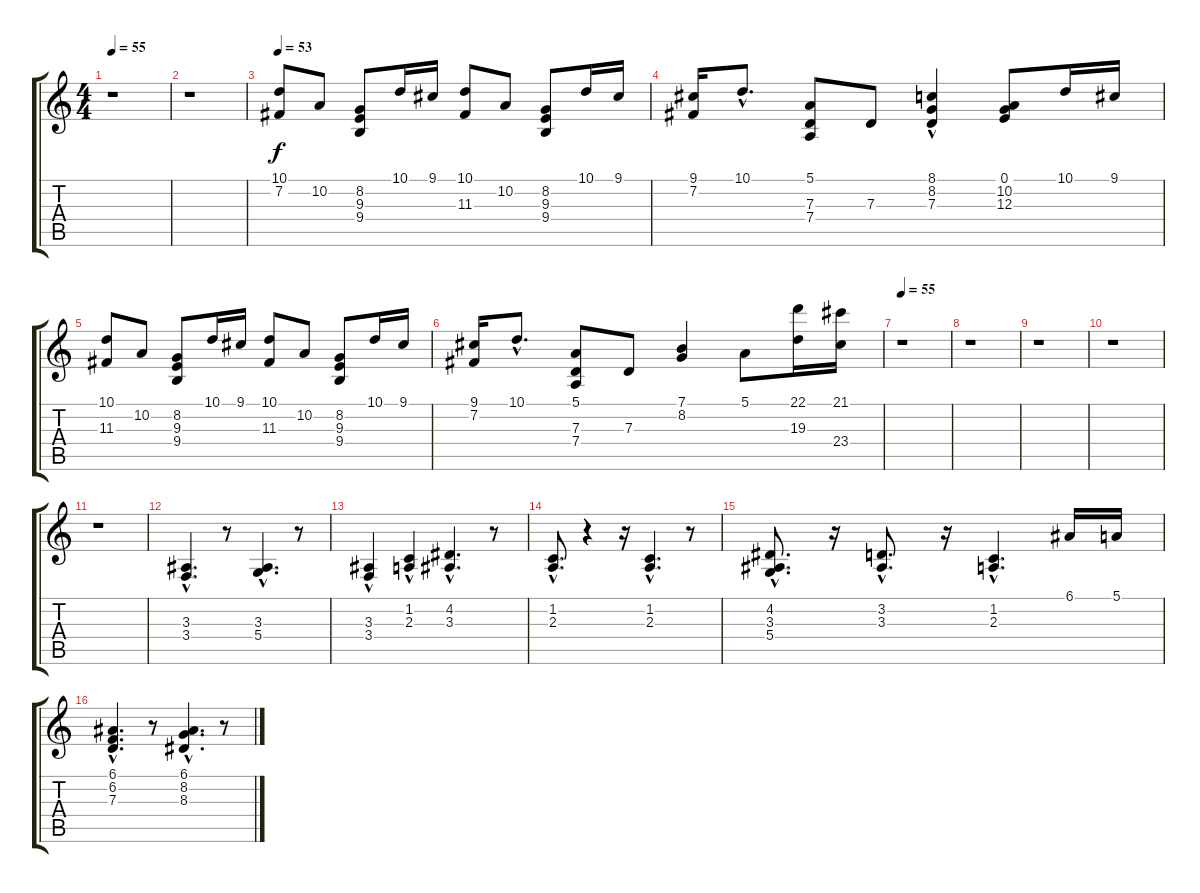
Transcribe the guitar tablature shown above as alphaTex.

\track "" {instrument timpani}
\staff {score tabs}
\tuning (E4 B3 G3 D3 A2 E2) {hide}
\ts (4 4)
\tempo 55
\clef g2
\ks c
r.1{dy f} |
r.1 |
\tempo 53
(10.1 7.2).8{volume 9} 10.2.8 (8.2 9.3 9.4).8 10.1.16 9.1.16 (10.1 11.3).8 10.2.8 (8.2 9.3 9.4).8 10.1.16 9.1.16 |
(9.1 7.2).16 10.1{hac}.8{d} (5.1 7.3 7.4).8 7.3.8 (8.1{hac} 8.2 7.3).4 (0.1 10.2 12.3).8 10.1.16 9.1.16 |
(10.1 11.3).8 10.2.8 (8.2 9.3 9.4).8 10.1.16 9.1.16 (10.1 11.3).8 10.2.8 (8.2 9.3 9.4).8 10.1.16 9.1.16 |
(9.1 7.2).16 10.1{hac}.8{d} (5.1 7.3 7.4).8 7.3.8 (7.1 8.2).4 5.1.8{volume 13} (22.1 19.3).16{volume 14} (21.1 23.4).16 |
\tempo 55
r.1 |
r.1 |
r.1 |
r.1 |
r.1 |
(3.3{hac} 3.4{hac}).4{d volume 9} r.8 (3.3{hac} 5.4{hac}).4{d} r.8 |
(3.3{hac} 3.4).4 (1.2{hac} 2.3).4 (4.2{hac} 3.3{hac}).4{d} r.8 |
(1.2{hac} 2.3{hac}).8{d} r.4 r.16 (1.2{hac} 2.3{hac}).4{d} r.8 |
(4.2{hac} 3.3{hac} 5.4{hac}).8{d} r.16 (3.2{hac} 3.3{hac}).8{d} r.16 (1.2{hac} 2.3{hac}).4{d} 6.1.16{volume 9} 5.1.16 |
(6.1{hac} 6.2 7.3).4{d} r.8 (6.1{hac} 8.2 8.3).4{d} r.8
